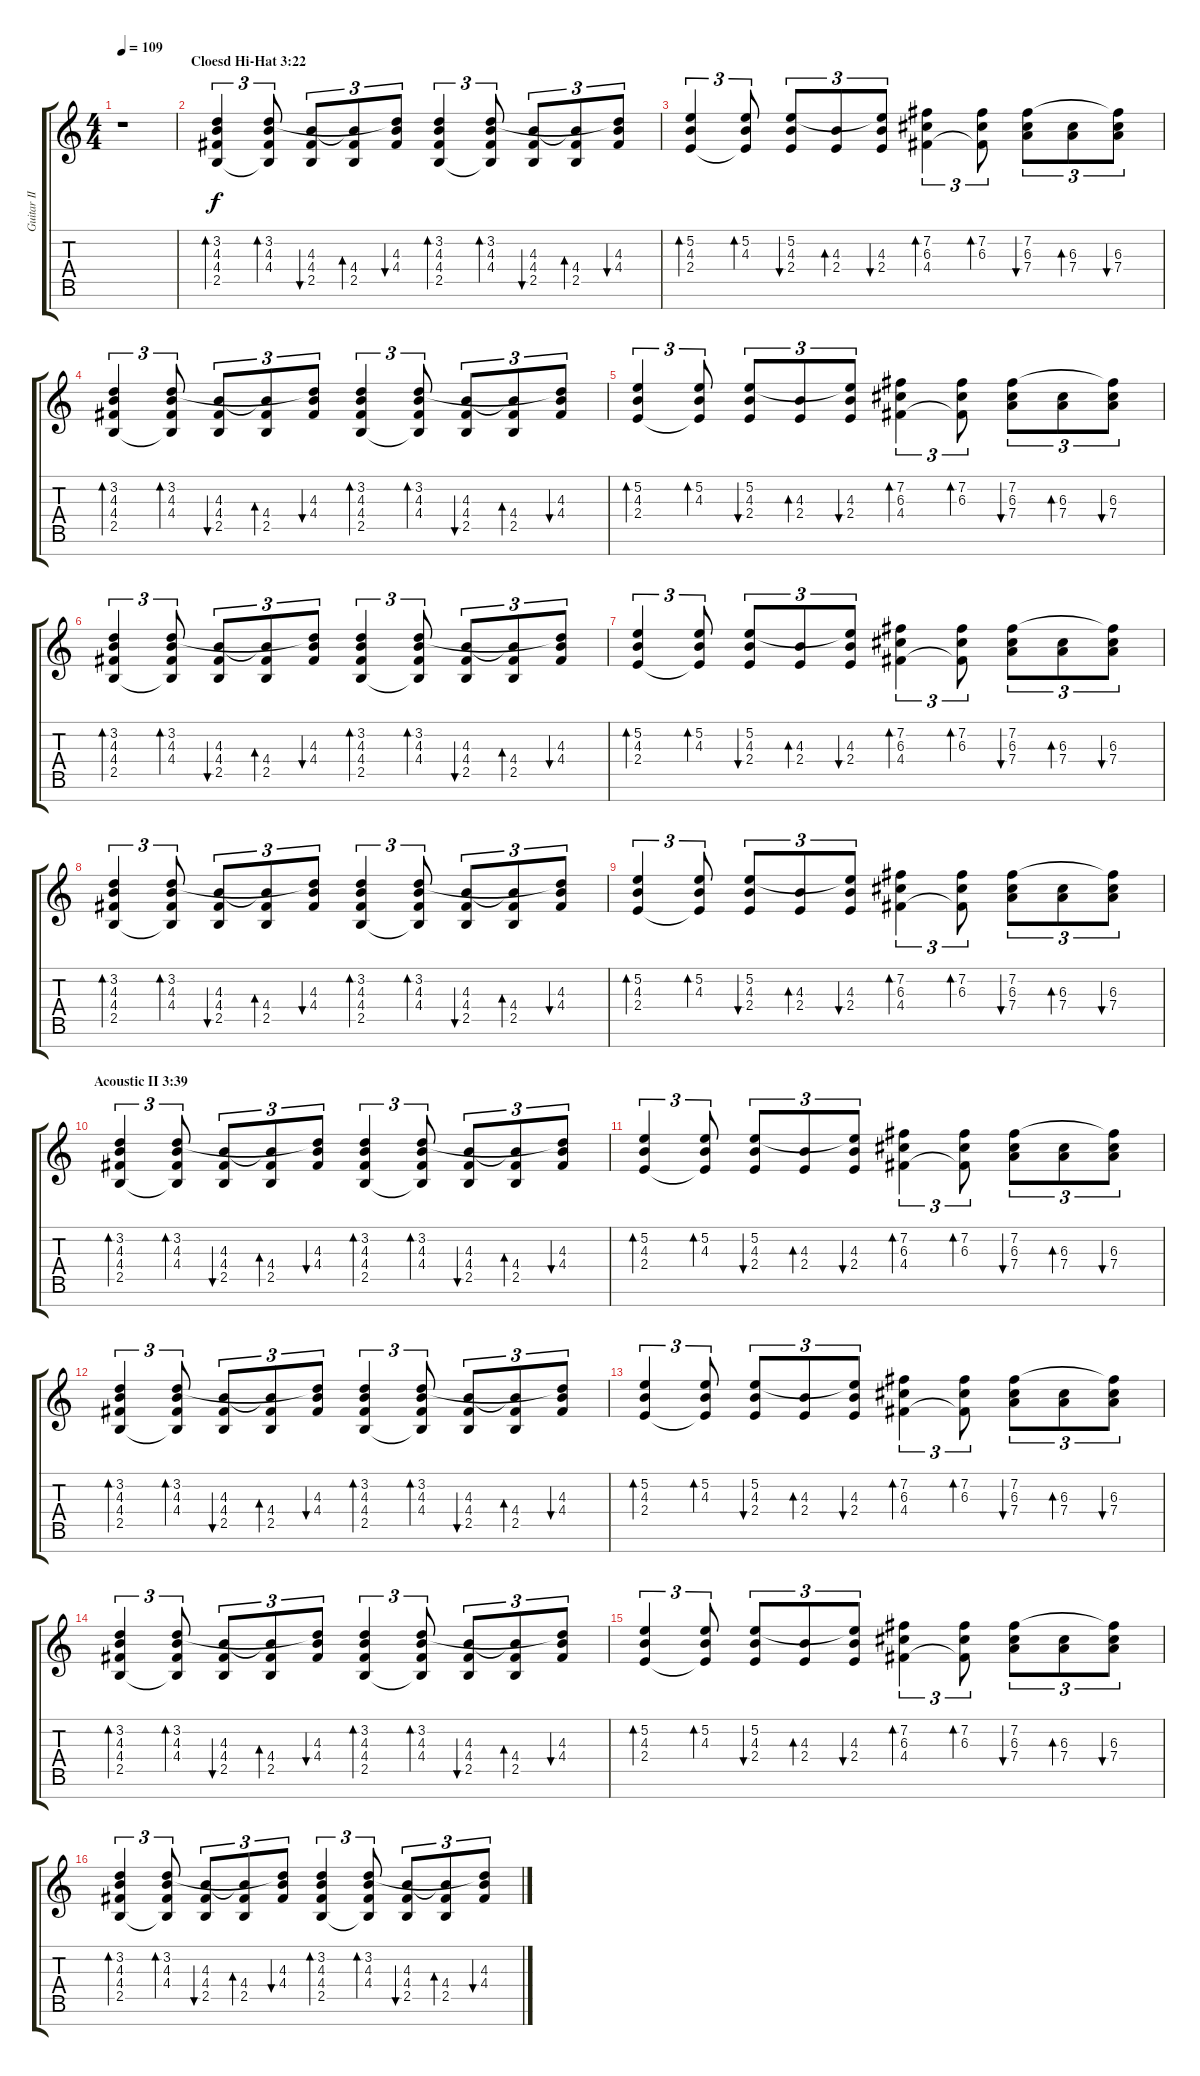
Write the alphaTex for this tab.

\track ("Guitar II" "Guitar II") {instrument distortionguitar}
\staff {score tabs}
\tuning (E4 B3 G3 D3 A2 E2 B1) {hide}
\ts (4 4)
\tempo 109
\clef g2
\ks c
r.1{dy f} |
\section ("" "Cloesd Hi-Hat 3:22")
(3.2 4.3 4.4 2.5).4{tu (3 2) bd 30} (3.2 4.3 4.4 2.5{t}).8{tu (3 2) bd 30} (4.3 4.4 2.5).8{tu (3 2) bu 30} (4.3{t} 4.4 2.5).8{tu (3 2) bd 30} (3.2{t} 4.3 4.4).8{tu (3 2) bu 30} (3.2 4.3 4.4 2.5).4{tu (3 2) bd 30} (3.2 4.3 4.4 2.5{t}).8{tu (3 2) bd 30} (4.3 4.4 2.5).8{tu (3 2) bu 30} (4.3{t} 4.4 2.5).8{tu (3 2) bd 30} (3.2{t} 4.3 4.4).8{tu (3 2) bu 30} |
(5.2 4.3 2.4).4{tu (3 2) bd 30} (5.2 4.3 2.4{t}).8{tu (3 2) bd 30} (5.2 4.3 2.4).8{tu (3 2) bu 30} (4.3 2.4).8{tu (3 2) bd 30} (5.2{t} 4.3 2.4).8{tu (3 2) bu 30} (7.2 6.3 4.4).4{tu (3 2) bd 30} (7.2 6.3 4.4{t}).8{tu (3 2) bd 30} (7.2 6.3 7.4).8{tu (3 2) bu 30} (6.3 7.4).8{tu (3 2) bd 30} (7.2{t} 6.3 7.4).8{tu (3 2) bu 30} |
(3.2 4.3 4.4 2.5).4{tu (3 2) bd 30} (3.2 4.3 4.4 2.5{t}).8{tu (3 2) bd 30} (4.3 4.4 2.5).8{tu (3 2) bu 30} (4.3{t} 4.4 2.5).8{tu (3 2) bd 30} (3.2{t} 4.3 4.4).8{tu (3 2) bu 30} (3.2 4.3 4.4 2.5).4{tu (3 2) bd 30} (3.2 4.3 4.4 2.5{t}).8{tu (3 2) bd 30} (4.3 4.4 2.5).8{tu (3 2) bu 30} (4.3{t} 4.4 2.5).8{tu (3 2) bd 30} (3.2{t} 4.3 4.4).8{tu (3 2) bu 30} |
(5.2 4.3 2.4).4{tu (3 2) bd 30} (5.2 4.3 2.4{t}).8{tu (3 2) bd 30} (5.2 4.3 2.4).8{tu (3 2) bu 30} (4.3 2.4).8{tu (3 2) bd 30} (5.2{t} 4.3 2.4).8{tu (3 2) bu 30} (7.2 6.3 4.4).4{tu (3 2) bd 30} (7.2 6.3 4.4{t}).8{tu (3 2) bd 30} (7.2 6.3 7.4).8{tu (3 2) bu 30} (6.3 7.4).8{tu (3 2) bd 30} (7.2{t} 6.3 7.4).8{tu (3 2) bu 30} |
(3.2 4.3 4.4 2.5).4{tu (3 2) bd 30} (3.2 4.3 4.4 2.5{t}).8{tu (3 2) bd 30} (4.3 4.4 2.5).8{tu (3 2) bu 30} (4.3{t} 4.4 2.5).8{tu (3 2) bd 30} (3.2{t} 4.3 4.4).8{tu (3 2) bu 30} (3.2 4.3 4.4 2.5).4{tu (3 2) bd 30} (3.2 4.3 4.4 2.5{t}).8{tu (3 2) bd 30} (4.3 4.4 2.5).8{tu (3 2) bu 30} (4.3{t} 4.4 2.5).8{tu (3 2) bd 30} (3.2{t} 4.3 4.4).8{tu (3 2) bu 30} |
(5.2 4.3 2.4).4{tu (3 2) bd 30} (5.2 4.3 2.4{t}).8{tu (3 2) bd 30} (5.2 4.3 2.4).8{tu (3 2) bu 30} (4.3 2.4).8{tu (3 2) bd 30} (5.2{t} 4.3 2.4).8{tu (3 2) bu 30} (7.2 6.3 4.4).4{tu (3 2) bd 30} (7.2 6.3 4.4{t}).8{tu (3 2) bd 30} (7.2 6.3 7.4).8{tu (3 2) bu 30} (6.3 7.4).8{tu (3 2) bd 30} (7.2{t} 6.3 7.4).8{tu (3 2) bu 30} |
(3.2 4.3 4.4 2.5).4{tu (3 2) bd 30} (3.2 4.3 4.4 2.5{t}).8{tu (3 2) bd 30} (4.3 4.4 2.5).8{tu (3 2) bu 30} (4.3{t} 4.4 2.5).8{tu (3 2) bd 30} (3.2{t} 4.3 4.4).8{tu (3 2) bu 30} (3.2 4.3 4.4 2.5).4{tu (3 2) bd 30} (3.2 4.3 4.4 2.5{t}).8{tu (3 2) bd 30} (4.3 4.4 2.5).8{tu (3 2) bu 30} (4.3{t} 4.4 2.5).8{tu (3 2) bd 30} (3.2{t} 4.3 4.4).8{tu (3 2) bu 30} |
(5.2 4.3 2.4).4{tu (3 2) bd 30} (5.2 4.3 2.4{t}).8{tu (3 2) bd 30} (5.2 4.3 2.4).8{tu (3 2) bu 30} (4.3 2.4).8{tu (3 2) bd 30} (5.2{t} 4.3 2.4).8{tu (3 2) bu 30} (7.2 6.3 4.4).4{tu (3 2) bd 30} (7.2 6.3 4.4{t}).8{tu (3 2) bd 30} (7.2 6.3 7.4).8{tu (3 2) bu 30} (6.3 7.4).8{tu (3 2) bd 30} (7.2{t} 6.3 7.4).8{tu (3 2) bu 30} |
\section ("" "Acoustic II 3:39")
(3.2 4.3 4.4 2.5).4{tu (3 2) bd 30} (3.2 4.3 4.4 2.5{t}).8{tu (3 2) bd 30} (4.3 4.4 2.5).8{tu (3 2) bu 30} (4.3{t} 4.4 2.5).8{tu (3 2) bd 30} (3.2{t} 4.3 4.4).8{tu (3 2) bu 30} (3.2 4.3 4.4 2.5).4{tu (3 2) bd 30} (3.2 4.3 4.4 2.5{t}).8{tu (3 2) bd 30} (4.3 4.4 2.5).8{tu (3 2) bu 30} (4.3{t} 4.4 2.5).8{tu (3 2) bd 30} (3.2{t} 4.3 4.4).8{tu (3 2) bu 30} |
(5.2 4.3 2.4).4{tu (3 2) bd 30} (5.2 4.3 2.4{t}).8{tu (3 2) bd 30} (5.2 4.3 2.4).8{tu (3 2) bu 30} (4.3 2.4).8{tu (3 2) bd 30} (5.2{t} 4.3 2.4).8{tu (3 2) bu 30} (7.2 6.3 4.4).4{tu (3 2) bd 30} (7.2 6.3 4.4{t}).8{tu (3 2) bd 30} (7.2 6.3 7.4).8{tu (3 2) bu 30} (6.3 7.4).8{tu (3 2) bd 30} (7.2{t} 6.3 7.4).8{tu (3 2) bu 30} |
(3.2 4.3 4.4 2.5).4{tu (3 2) bd 30} (3.2 4.3 4.4 2.5{t}).8{tu (3 2) bd 30} (4.3 4.4 2.5).8{tu (3 2) bu 30} (4.3{t} 4.4 2.5).8{tu (3 2) bd 30} (3.2{t} 4.3 4.4).8{tu (3 2) bu 30} (3.2 4.3 4.4 2.5).4{tu (3 2) bd 30} (3.2 4.3 4.4 2.5{t}).8{tu (3 2) bd 30} (4.3 4.4 2.5).8{tu (3 2) bu 30} (4.3{t} 4.4 2.5).8{tu (3 2) bd 30} (3.2{t} 4.3 4.4).8{tu (3 2) bu 30} |
(5.2 4.3 2.4).4{tu (3 2) bd 30} (5.2 4.3 2.4{t}).8{tu (3 2) bd 30} (5.2 4.3 2.4).8{tu (3 2) bu 30} (4.3 2.4).8{tu (3 2) bd 30} (5.2{t} 4.3 2.4).8{tu (3 2) bu 30} (7.2 6.3 4.4).4{tu (3 2) bd 30} (7.2 6.3 4.4{t}).8{tu (3 2) bd 30} (7.2 6.3 7.4).8{tu (3 2) bu 30} (6.3 7.4).8{tu (3 2) bd 30} (7.2{t} 6.3 7.4).8{tu (3 2) bu 30} |
(3.2 4.3 4.4 2.5).4{tu (3 2) bd 30} (3.2 4.3 4.4 2.5{t}).8{tu (3 2) bd 30} (4.3 4.4 2.5).8{tu (3 2) bu 30} (4.3{t} 4.4 2.5).8{tu (3 2) bd 30} (3.2{t} 4.3 4.4).8{tu (3 2) bu 30} (3.2 4.3 4.4 2.5).4{tu (3 2) bd 30} (3.2 4.3 4.4 2.5{t}).8{tu (3 2) bd 30} (4.3 4.4 2.5).8{tu (3 2) bu 30} (4.3{t} 4.4 2.5).8{tu (3 2) bd 30} (3.2{t} 4.3 4.4).8{tu (3 2) bu 30} |
(5.2 4.3 2.4).4{tu (3 2) bd 30} (5.2 4.3 2.4{t}).8{tu (3 2) bd 30} (5.2 4.3 2.4).8{tu (3 2) bu 30} (4.3 2.4).8{tu (3 2) bd 30} (5.2{t} 4.3 2.4).8{tu (3 2) bu 30} (7.2 6.3 4.4).4{tu (3 2) bd 30} (7.2 6.3 4.4{t}).8{tu (3 2) bd 30} (7.2 6.3 7.4).8{tu (3 2) bu 30} (6.3 7.4).8{tu (3 2) bd 30} (7.2{t} 6.3 7.4).8{tu (3 2) bu 30} |
(3.2 4.3 4.4 2.5).4{tu (3 2) bd 30} (3.2 4.3 4.4 2.5{t}).8{tu (3 2) bd 30} (4.3 4.4 2.5).8{tu (3 2) bu 30} (4.3{t} 4.4 2.5).8{tu (3 2) bd 30} (3.2{t} 4.3 4.4).8{tu (3 2) bu 30} (3.2 4.3 4.4 2.5).4{tu (3 2) bd 30} (3.2 4.3 4.4 2.5{t}).8{tu (3 2) bd 30} (4.3 4.4 2.5).8{tu (3 2) bu 30} (4.3{t} 4.4 2.5).8{tu (3 2) bd 30} (3.2{t} 4.3 4.4).8{tu (3 2) bu 30}
